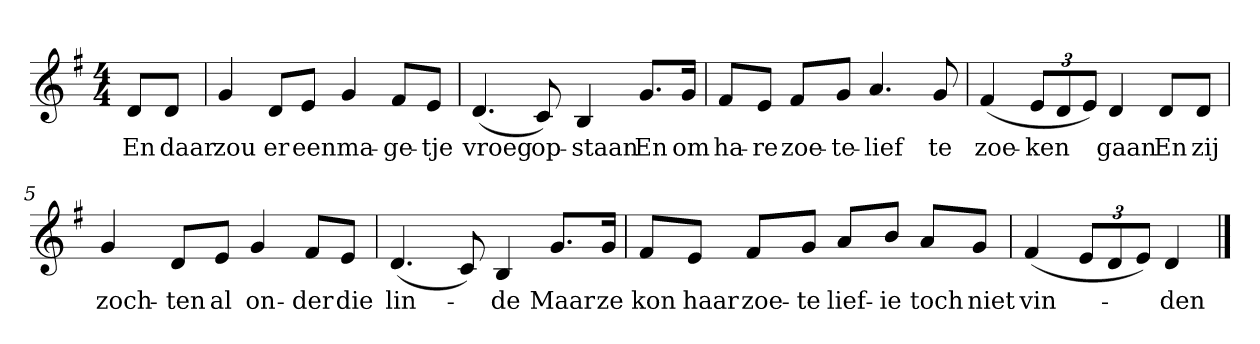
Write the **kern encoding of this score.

**kern	**text
*part1	*part1
*staff1	*staff1
*clefG2	*
*k[f#]	*
*G:	*
*M4/4	*
*MM120	*
=	=
8d/L	En
8d/J	daar
=1	=1
4g	zou
8d/L	er
8e/J	een
4g	ma-
8f#/L	-ge-
8e/J	-tje
=2	=2
(4.d	vroeg
8c)	op-
4B	-staan
8.g/L	En
16g/Jk	om
=3	=3
8f#/L	ha-
8e/J	-re
8f#/L	zoe-
8g/J	-te-
4.a	-lief
8g	te
=4	=4
(4f#	zoe-
12e/L	-ken
12d/	.
12e/J)	.
4d	gaan
8d/L	En
8d/J	zij
=5	=5
4g	zoch-
8d/L	-ten
8e/J	al
4g	on-
8f#/L	-der
8e/J	die
=6	=6
(4.d	lin-
8c)	.
4B	-de
8.g/L	Maar
16g/Jk	ze
=7	=7
8f#/L	kon
8e/J	haar
8f#/L	zoe-
8g/J	-te
8a/L	lief-
8b/J	-ie
8a/L	toch
8g/J	niet
=8	=8
(4f#	vin-
12e/L	.
12d/	.
12e/J)	.
4d	-den
==	==
*-	*-
